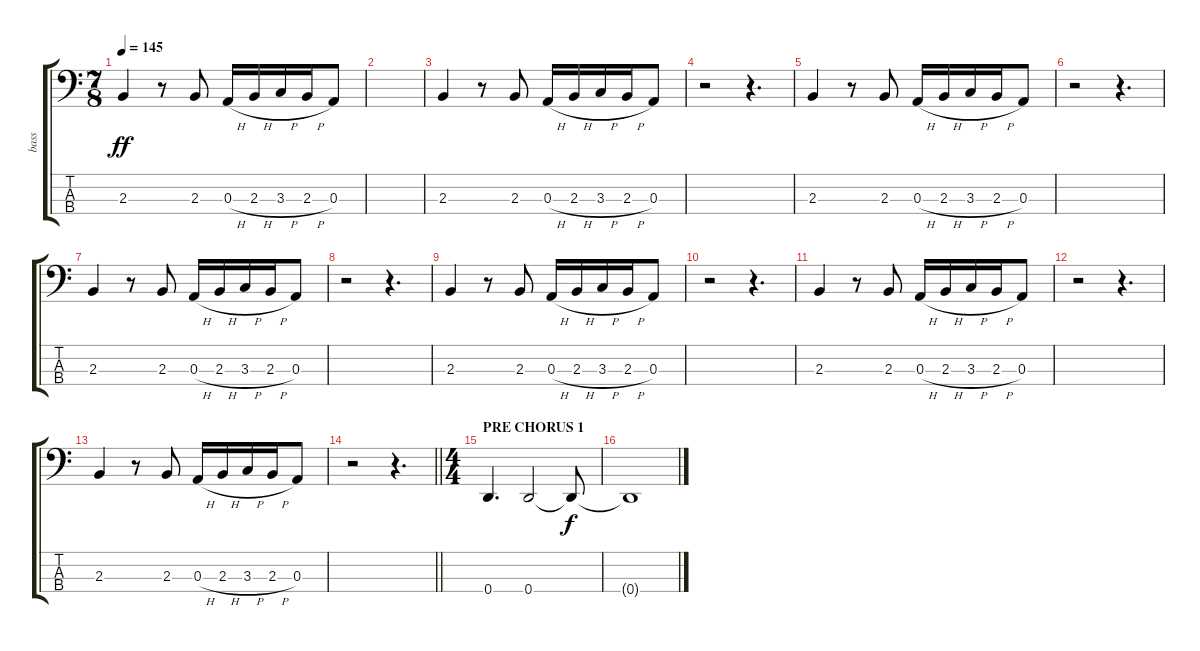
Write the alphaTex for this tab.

\track ("bass" "bass") {instrument electricbasspick}
\staff {score tabs}
\tuning (G2 D2 A1 D1) {hide}
\ts (7 8)
\tempo 145
\clef f4
\ks c
2.3.4{dy ff} r.8 2.3.8 0.3{h}.16 2.3{h}.16 3.3{h}.16 2.3{h}.16 0.3.8 |
|
2.3.4 r.8 2.3.8 0.3{h}.16 2.3{h}.16 3.3{h}.16 2.3{h}.16 0.3.8 |
r.2 r.4{d} |
2.3.4 r.8 2.3.8 0.3{h}.16 2.3{h}.16 3.3{h}.16 2.3{h}.16 0.3.8 |
r.2 r.4{d} |
2.3.4 r.8 2.3.8 0.3{h}.16 2.3{h}.16 3.3{h}.16 2.3{h}.16 0.3.8 |
r.2 r.4{d} |
2.3.4 r.8 2.3.8 0.3{h}.16 2.3{h}.16 3.3{h}.16 2.3{h}.16 0.3.8 |
r.2 r.4{d} |
2.3.4 r.8 2.3.8 0.3{h}.16 2.3{h}.16 3.3{h}.16 2.3{h}.16 0.3.8 |
r.2 r.4{d} |
2.3.4 r.8 2.3.8 0.3{h}.16 2.3{h}.16 3.3{h}.16 2.3{h}.16 0.3.8 |
\barLineRight lightlight
r.2 r.4{d} |
\ts (4 4)
\section ("" "PRE CHORUS 1")
0.4.4{d} 0.4.2 0.4{t}.8{dy f} |
0.4{t}.1
